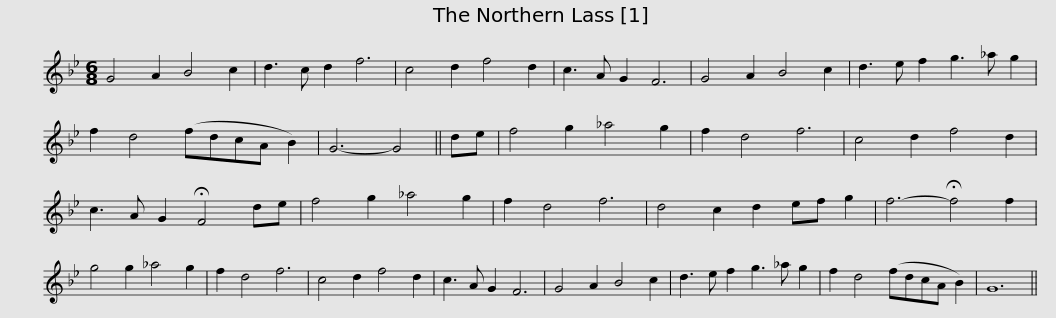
X:1
L:1/8
M:6/8
I:linebreak $
K:Gmin
V:1 treble
V:1
 G4 A2 B4 c2 | d3 c d2 f6 | c4 d2 f4 d2 | c3 A G2 F6 | G4 A2 B4 c2 | %5
 d3 e f2 g3 _a g2 | f2 d4 (fdcA B2) |$ G6- G4 || de | f4 g2 _a4 g2 | %10
 f2 d4 f6 | c4 d2 f4 d2 | c3 A G2 !fermata!F4 de | f4 g2 _a4 g2 | f2 d4 f6 |$ %15
 d4 c2 d2 ef g2 | f6- !fermata!f4 f2 | g4 g2 _a4 g2 | f2 d4 f6 | c4 d2 f4 d2 | %20
 c3 A G2 F6 | G4 A2 B4 c2 |$ d3 e f2 g3 _a g2 | f2 d4 (fdcA B2) | G12 || %25
